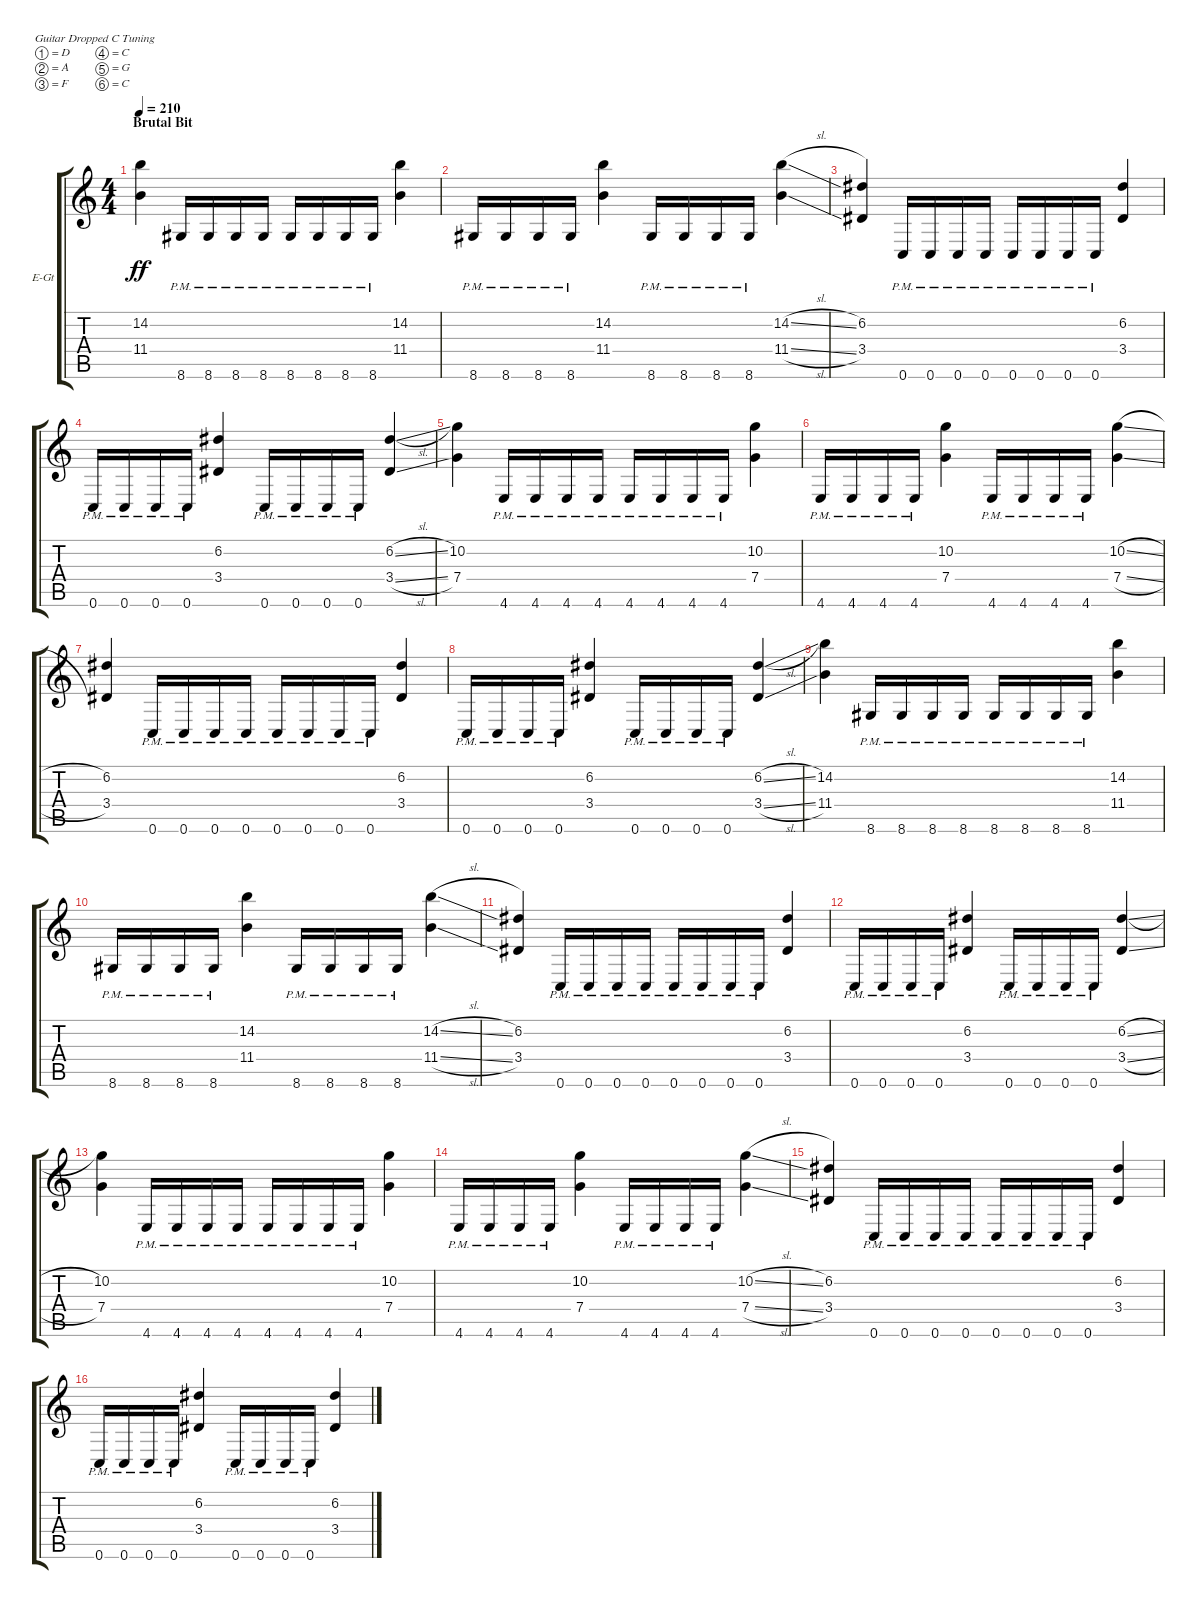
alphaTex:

\defaultSystemsLayout 4
\bracketExtendMode groupsimilarinstruments
\firstSystemTrackNameOrientation horizontal
\otherSystemsTrackNameOrientation horizontal
\track ("Left Guitar" "E-Gt") {instrument distortionguitar}
\staff {score tabs}
\tuning (D4 A3 F3 C3 G2 C2)
\ts (4 4)
\section ("" "Brutal Bit")
\tempo 210
\clef g2
\ks c
(11.4 14.2).4{dy ff} 8.6{pm}.16 8.6{pm}.16 8.6{pm}.16 8.6{pm}.16 8.6{pm}.16 8.6{pm}.16 8.6{pm}.16 8.6{pm}.16 (11.4 14.2).4 |
8.6{pm}.16 8.6{pm}.16 8.6{pm}.16 8.6{pm}.16 (11.4 14.2).4 8.6{pm}.16 8.6{pm}.16 8.6{pm}.16 8.6{pm}.16 (11.4{sl} 14.2{sl}).4 |
(3.4 6.2).4 0.6{pm}.16 0.6{pm}.16 0.6{pm}.16 0.6{pm}.16 0.6{pm}.16 0.6{pm}.16 0.6{pm}.16 0.6{pm}.16 (3.4 6.2).4 |
0.6{pm}.16 0.6{pm}.16 0.6{pm}.16 0.6{pm}.16 (3.4 6.2).4 0.6{pm}.16 0.6{pm}.16 0.6{pm}.16 0.6{pm}.16 (3.4{sl} 6.2{sl}).4 |
(7.4 10.2).4 4.6{pm}.16 4.6{pm}.16 4.6{pm}.16 4.6{pm}.16 4.6{pm}.16 4.6{pm}.16 4.6{pm}.16 4.6{pm}.16 (7.4 10.2).4 |
4.6{pm}.16 4.6{pm}.16 4.6{pm}.16 4.6{pm}.16 (7.4 10.2).4 4.6{pm}.16 4.6{pm}.16 4.6{pm}.16 4.6{pm}.16 (7.4{sl} 10.2{sl}).4 |
(3.4 6.2).4 0.6{pm}.16 0.6{pm}.16 0.6{pm}.16 0.6{pm}.16 0.6{pm}.16 0.6{pm}.16 0.6{pm}.16 0.6{pm}.16 (3.4 6.2).4 |
0.6{pm}.16 0.6{pm}.16 0.6{pm}.16 0.6{pm}.16 (3.4 6.2).4 0.6{pm}.16 0.6{pm}.16 0.6{pm}.16 0.6{pm}.16 (3.4{sl} 6.2{sl}).4 |
(11.4 14.2).4 8.6{pm}.16 8.6{pm}.16 8.6{pm}.16 8.6{pm}.16 8.6{pm}.16 8.6{pm}.16 8.6{pm}.16 8.6{pm}.16 (11.4 14.2).4 |
8.6{pm}.16 8.6{pm}.16 8.6{pm}.16 8.6{pm}.16 (11.4 14.2).4 8.6{pm}.16 8.6{pm}.16 8.6{pm}.16 8.6{pm}.16 (11.4{sl} 14.2{sl}).4 |
(3.4 6.2).4 0.6{pm}.16 0.6{pm}.16 0.6{pm}.16 0.6{pm}.16 0.6{pm}.16 0.6{pm}.16 0.6{pm}.16 0.6{pm}.16 (3.4 6.2).4 |
0.6{pm}.16 0.6{pm}.16 0.6{pm}.16 0.6{pm}.16 (3.4 6.2).4 0.6{pm}.16 0.6{pm}.16 0.6{pm}.16 0.6{pm}.16 (3.4{sl} 6.2{sl}).4 |
(7.4 10.2).4 4.6{pm}.16 4.6{pm}.16 4.6{pm}.16 4.6{pm}.16 4.6{pm}.16 4.6{pm}.16 4.6{pm}.16 4.6{pm}.16 (7.4 10.2).4 |
4.6{pm}.16 4.6{pm}.16 4.6{pm}.16 4.6{pm}.16 (7.4 10.2).4 4.6{pm}.16 4.6{pm}.16 4.6{pm}.16 4.6{pm}.16 (7.4{sl} 10.2{sl}).4 |
(3.4 6.2).4 0.6{pm}.16 0.6{pm}.16 0.6{pm}.16 0.6{pm}.16 0.6{pm}.16 0.6{pm}.16 0.6{pm}.16 0.6{pm}.16 (3.4 6.2).4 |
0.6{pm}.16 0.6{pm}.16 0.6{pm}.16 0.6{pm}.16 (3.4 6.2).4 0.6{pm}.16 0.6{pm}.16 0.6{pm}.16 0.6{pm}.16 (3.4 6.2).4
